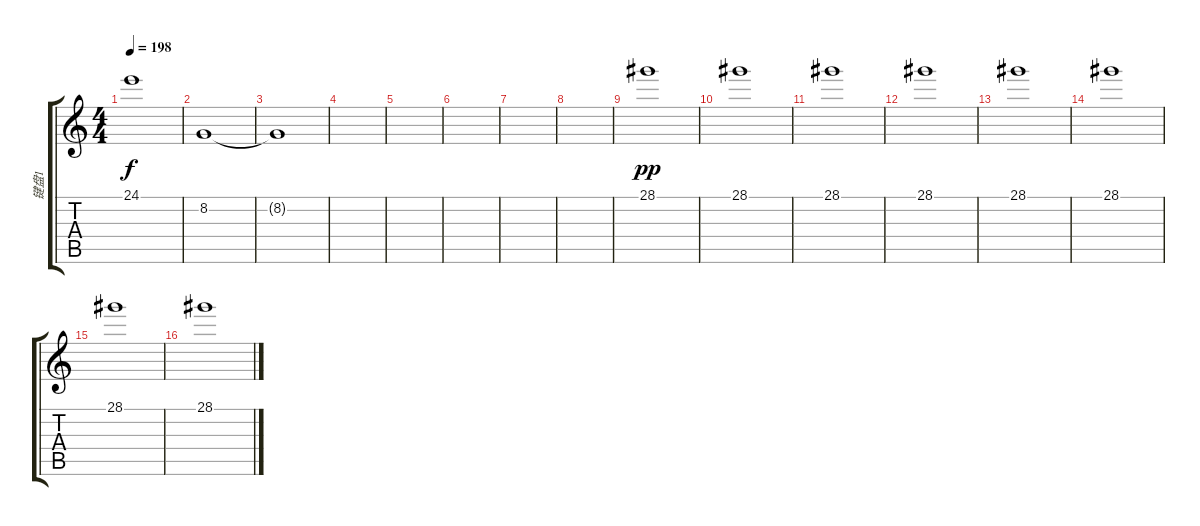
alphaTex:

\track ("键盘1" "键盘1") {instrument stringensemble1}
\staff {score tabs}
\tuning (E4 B3 G3 D3 A2 E2) {hide}
\ts (4 4)
\tempo 198
\clef g2
\ks c
24.1.1{dy f} |
8.2.1 |
8.2{t}.1 |
|
|
|
|
|
28.1.1{dy pp} |
28.1.1 |
28.1.1 |
28.1.1 |
28.1.1 |
28.1.1 |
28.1.1 |
28.1.1
